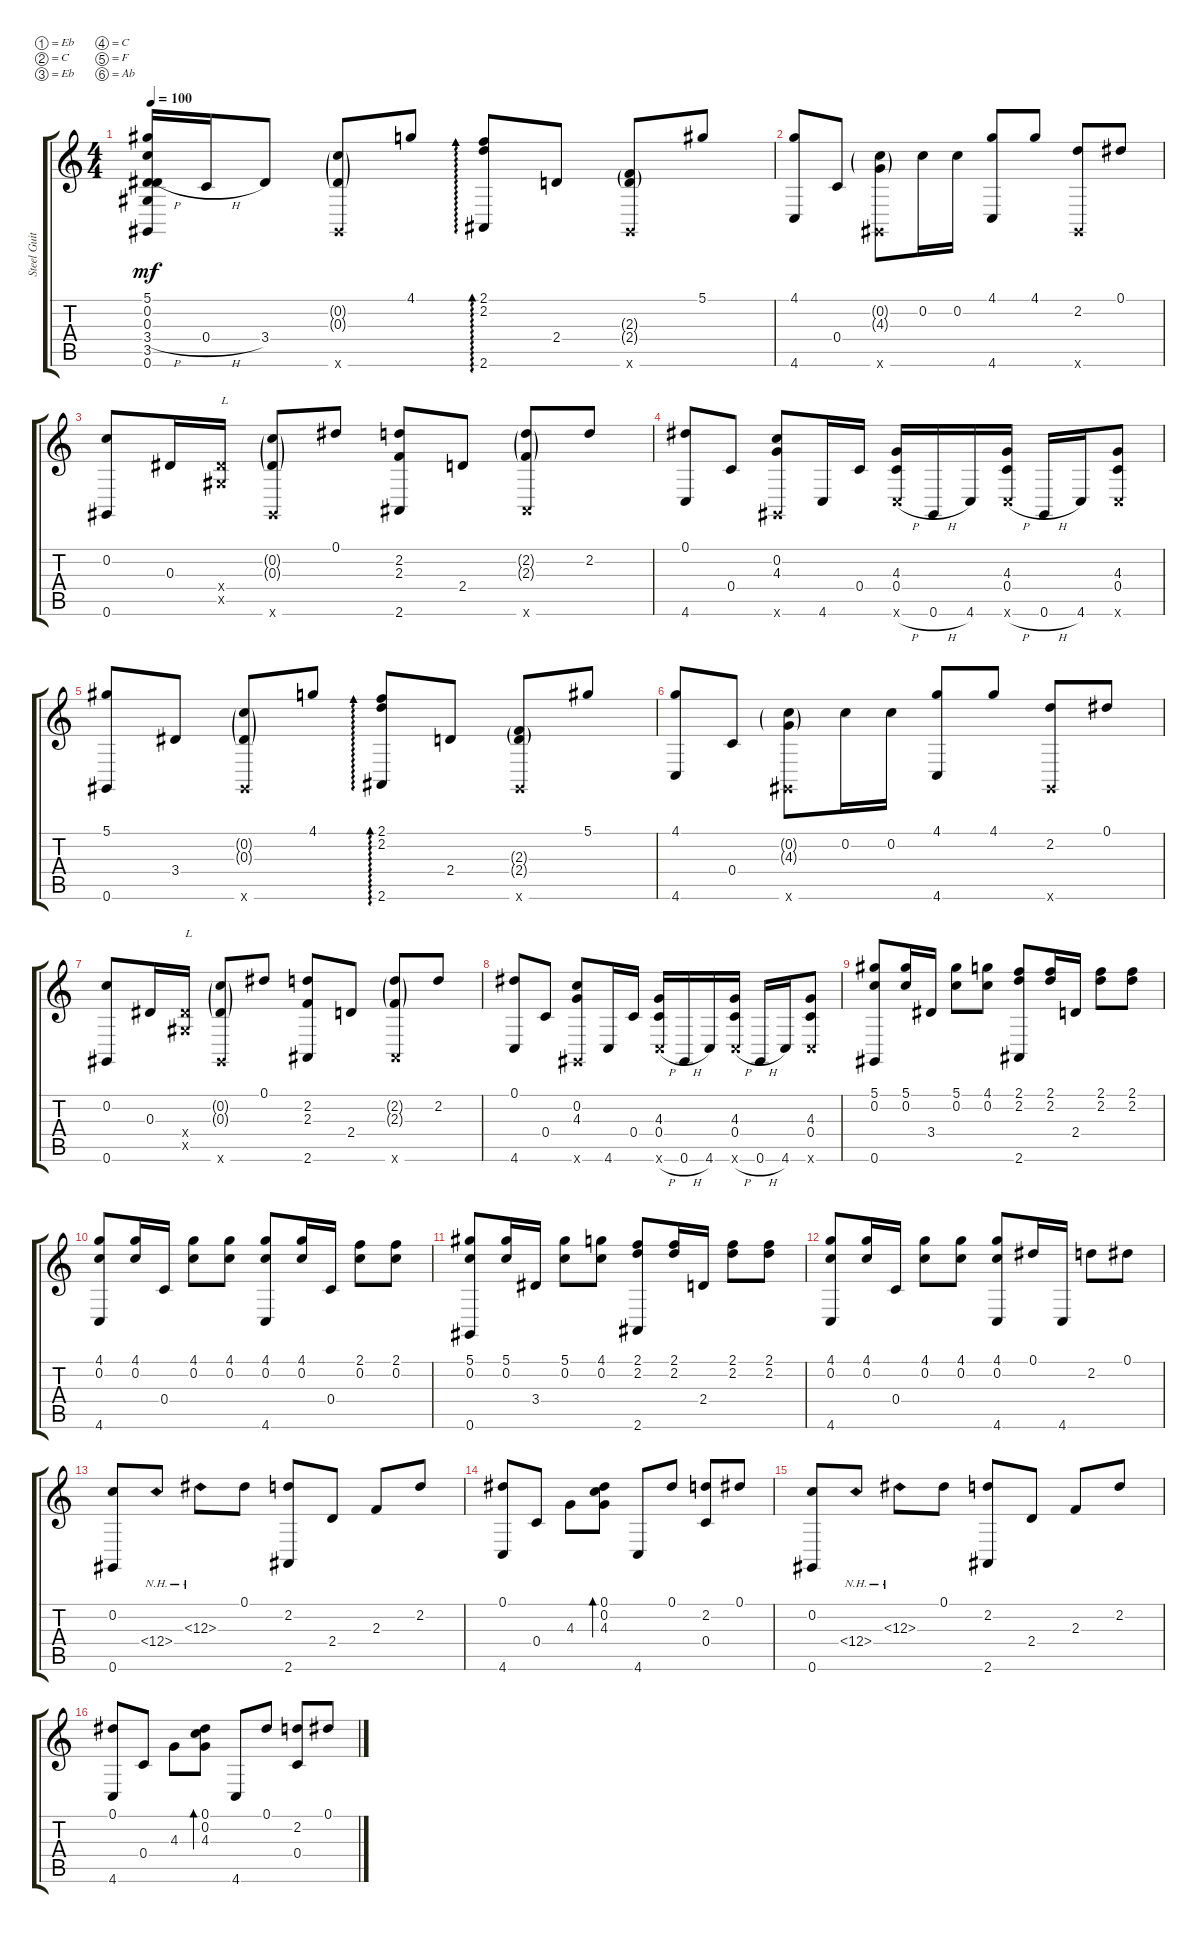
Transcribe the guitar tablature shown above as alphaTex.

\defaultSystemsLayout 4
\bracketExtendMode groupsimilarinstruments
\otherSystemsTrackNameOrientation horizontal
\track ("Steel Guitar" "Steel Guit") {instrument acousticguitarsteel}
\staff {score tabs}
\tuning (Eb4 C4 Eb3 C3 F2 Ab1)
\ts (4 4)
\tempo 100
\clef g2
\ks c
(5.1{acc #} 0.6{acc #} 3.5{acc #} 3.4{h acc #} 0.3{acc #} 0.2).16{dy mf beam Up} 0.4{h}.16{beam Up} 3.4{acc #}.8{beam Up} (0.6{x acc #} 0.3{g acc #} 0.2{g}).8{beam Up} 4.1.8{beam Up} (2.1 2.6{acc #} 2.2).8{ad 0 beam Up} 2.4.8{beam Up} (2.3{g} 2.4{g} 0.6{x acc #}).8{beam Up} 5.1{acc #}.8{beam Up} |
(4.1 4.6).8{beam Up} 0.4.8{beam Up} (4.3{g} 0.2{g} 0.6{x acc #}).8{beam Down} 0.2.16{beam Down} 0.2.16{beam Down} (4.1 4.6).8{beam Up} 4.1.8{beam Up} (2.2 0.6{x acc #}).8{beam Up} 0.1{acc #}.8{beam Up} |
(0.2 0.6{acc #}).8{beam Up} 0.3{acc #}.16{beam Up} (3.5{x acc #} 3.4{x acc #}).16{txt "L" beam Up} (0.3{g acc #} 0.2{g} 0.6{x acc #}).8{beam Up} 0.1{acc #}.8{beam Up} (2.2 2.3 2.6{acc #}).8{beam Up} 2.4.8{beam Up} (2.3{g} 2.2{g} 2.6{x acc #}).8{beam Up} 2.2.8{beam Up} |
(4.6 0.1{acc #}).8{beam Up} 0.4.8{beam Up} (4.3 0.2 0.6{x acc #}).8{beam Up} 4.6.16{beam Up} 0.4.16{beam Up} (0.4 4.3 4.6{h x}).16{beam Up} 0.6{h acc #}.16{beam Up} 4.6.16{beam Up} (0.4 4.3 4.6{h x}).16{beam Up} 0.6{h acc #}.16{beam Up} 4.6.16{beam Up} (0.4 4.3 4.6{x}).8{beam Up} |
(5.1{acc #} 0.6{acc #}).8{beam Up} 3.4{acc #}.8{beam Up} (0.3{g acc #} 0.2{g} 0.6{x acc #}).8{beam Up} 4.1.8{beam Up} (2.1 2.6{acc #} 2.2).8{ad 0 beam Up} 2.4.8{beam Up} (2.3{g} 2.4{g} 0.6{x acc #}).8{beam Up} 5.1{acc #}.8{beam Up} |
(4.1 4.6).8{beam Up} 0.4.8{beam Up} (4.3{g} 0.2{g} 0.6{x acc #}).8{beam Down} 0.2.16{beam Down} 0.2.16{beam Down} (4.1 4.6).8{beam Up} 4.1.8{beam Up} (2.2 0.6{x acc #}).8{beam Up} 0.1{acc #}.8{beam Up} |
(0.2 0.6{acc #}).8{beam Up} 0.3{acc #}.16{beam Up} (3.5{x acc #} 3.4{x acc #}).16{txt "L" beam Up} (0.3{g acc #} 0.2{g} 0.6{x acc #}).8{beam Up} 0.1{acc #}.8{beam Up} (2.2 2.3 2.6{acc #}).8{beam Up} 2.4.8{beam Up} (2.3{g} 2.2{g} 2.6{x acc #}).8{beam Up} 2.2.8{beam Up} |
(4.6 0.1{acc #}).8{beam Up} 0.4.8{beam Up} (4.3 0.2 0.6{x acc #}).8{beam Up} 4.6.16{beam Up} 0.4.16{beam Up} (0.4 4.3 4.6{h x}).16{beam Up} 0.6{h acc #}.16{beam Up} 4.6.16{beam Up} (0.4 4.3 4.6{h x}).16{beam Up} 0.6{h acc #}.16{beam Up} 4.6.16{beam Up} (0.4 4.3 4.6{x}).8{beam Up} |
(5.1{acc #} 0.2 0.6{acc #}).8{beam Up} (5.1{acc #} 0.2).16{beam Up} 3.4{acc #}.16{beam Up} (0.2 5.1{acc #}).8{beam Down} (4.1 0.2).8{beam Down} (2.1 2.2 2.6{acc #}).8{beam Up} (2.2 2.1).16{beam Up} 2.4.16{beam Up} (2.1 2.2).8{beam Down} (2.2 2.1).8{beam Down} |
(4.1 0.2 4.6).8{beam Up} (0.2 4.1).16{beam Up} 0.4.16{beam Up} (0.2 4.1).8{beam Down} (0.2 4.1).8{beam Down} (4.1 0.2 4.6).8{beam Up} (0.2 4.1).16{beam Up} 0.4.16{beam Up} (0.2 2.1).8{beam Down} (0.2 2.1).8{beam Down} |
(5.1{acc #} 0.2 0.6{acc #}).8{beam Up} (5.1{acc #} 0.2).16{beam Up} 3.4{acc #}.16{beam Up} (0.2 5.1{acc #}).8{beam Down} (4.1 0.2).8{beam Down} (2.1 2.2 2.6{acc #}).8{beam Up} (2.2 2.1).16{beam Up} 2.4.16{beam Up} (2.1 2.2).8{beam Down} (2.2 2.1).8{beam Down} |
(4.1 0.2 4.6).8{beam Up} (0.2 4.1).16{beam Up} 0.4.16{beam Up} (0.2 4.1).8{beam Down} (0.2 4.1).8{beam Down} (4.1 0.2 4.6).8{beam Up} 0.1{acc #}.16{beam Up} 4.6.16{beam Up} 2.2.8{beam Down} 0.1{acc #}.8{beam Down} |
(0.2 0.6{acc #}).8{beam Up} 12.4{nh}.8{beam Up} 12.3{nh acc #}.8{beam Down} 0.1{acc #}.8{beam Down} (2.2 2.6{acc #}).8{beam Up} 2.4.8{beam Up} 2.3.8{beam Up} 2.2.8{beam Up} |
(0.1{acc #} 4.6).8{beam Up} 0.4.8{beam Up} 4.3.8{beam Down} (4.3 0.2 0.1{acc #}).8{bd 53 beam Down} 4.6.8{beam Up} 0.1{acc #}.8{beam Up} (2.2 0.4).8{beam Up} 0.1{acc #}.8{beam Up} |
(0.2 0.6{acc #}).8{beam Up} 12.4{nh}.8{beam Up} 12.3{nh acc #}.8{beam Down} 0.1{acc #}.8{beam Down} (2.2 2.6{acc #}).8{beam Up} 2.4.8{beam Up} 2.3.8{beam Up} 2.2.8{beam Up} |
(0.1{acc #} 4.6).8{beam Up} 0.4.8{beam Up} 4.3.8{beam Down} (4.3 0.2 0.1{acc #}).8{bd 53 beam Down} 4.6.8{beam Up} 0.1{acc #}.8{beam Up} (2.2 0.4).8{beam Up} 0.1{acc #}.8{beam Up}
